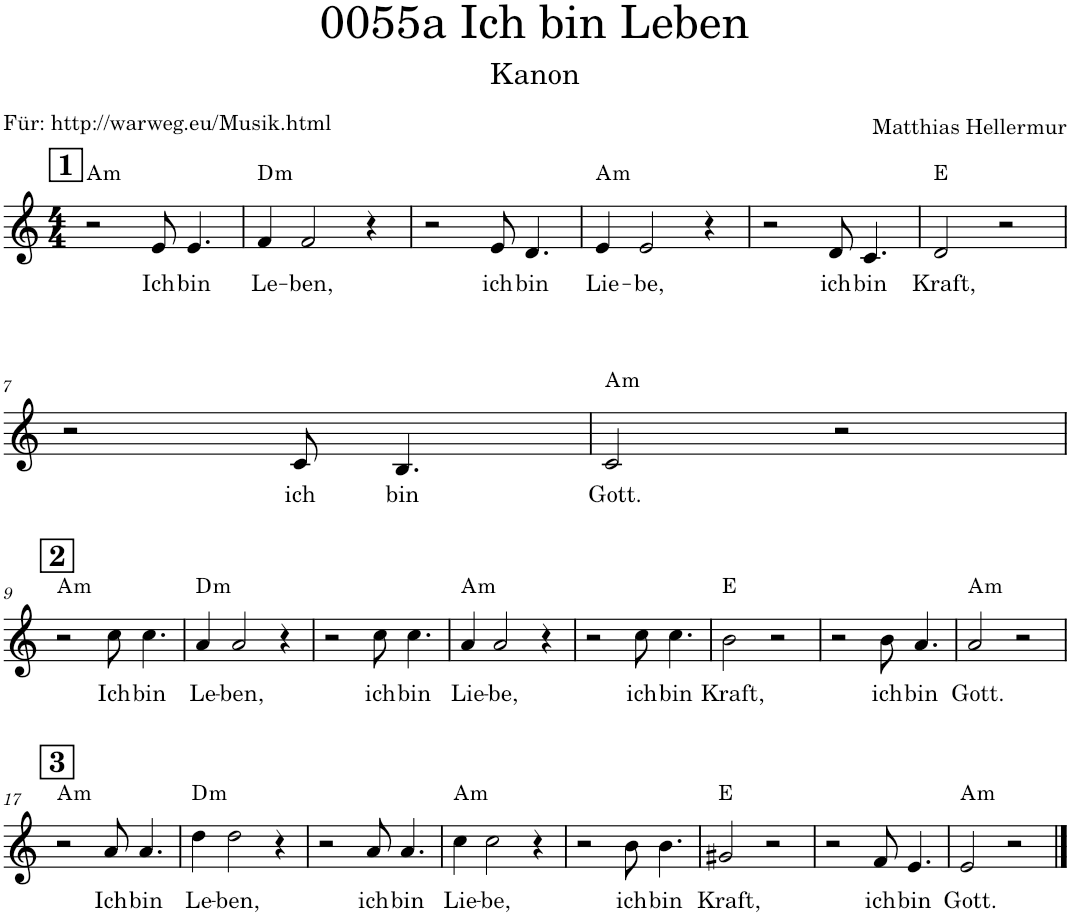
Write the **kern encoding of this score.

**kern	**text	**harte
*part1	*part1	*part1
*staff1	*staff1	*
*I"Stimme	*	*
*I'St.	*	*
*clefG2	*	*
*k[]	*	*
*M4/4	*	*
!!LO:REH:place=s1:a:B:cj:fs=14:t=1
=1	=1	=1
!	!	!LO:H:kt=m
2r	.	A:min
!	!LO:LY:b	!
8e/	Ich	.
!	!LO:LY:b	!
4.e/	bin	.
=2	=2	=2
!	!LO:LY:b	!LO:H:kt=m
4f/	Le-	D:min
!	!LO:LY:b	!
2f/	-ben,	.
4r	.	.
=3	=3	=3
2r	.	.
!	!LO:LY:b	!
8e/	ich	.
!	!LO:LY:b	!
4.d/	bin	.
=4	=4	=4
!	!LO:LY:b	!LO:H:kt=m
4e/	Lie-	A:min
!	!LO:LY:b	!
2e/	-be,	.
4r	.	.
=5	=5	=5
2r	.	.
!	!LO:LY:b	!
8d/	ich	.
!	!LO:LY:b	!
4.c/	bin	.
=6	=6	=6
!	!LO:LY:b	!
2d/	Kraft,	E:maj
2r	.	.
!!LO:LB:g=z
=7	=7	=7
2r	.	.
!	!LO:LY:b	!
8c/	ich	.
!	!LO:LY:b	!
4.B/	bin	.
=8	=8	=8
!	!LO:LY:b	!LO:H:kt=m
2c/	Gott.	A:min
2r	.	.
!!LO:LB:g=z
!!LO:REH:place=s1:a:B:cj:fs=14:t=2
=9	=9	=9
!	!	!LO:H:kt=m
2r	.	A:min
!	!LO:LY:b	!
8cc\	Ich	.
!	!LO:LY:b	!
4.cc\	bin	.
=10	=10	=10
!	!LO:LY:b	!LO:H:kt=m
4a/	Le-	D:min
!	!LO:LY:b	!
2a/	-ben,	.
4r	.	.
=11	=11	=11
2r	.	.
!	!LO:LY:b	!
8cc\	ich	.
!	!LO:LY:b	!
4.cc\	bin	.
=12	=12	=12
!	!LO:LY:b	!LO:H:kt=m
4a/	Lie-	A:min
!	!LO:LY:b	!
2a/	-be,	.
4r	.	.
=13	=13	=13
2r	.	.
!	!LO:LY:b	!
8cc\	ich	.
!	!LO:LY:b	!
4.cc\	bin	.
=14	=14	=14
!	!LO:LY:b	!
2b\	Kraft,	E:maj
2r	.	.
=15	=15	=15
2r	.	.
!	!LO:LY:b	!
8b\	ich	.
!	!LO:LY:b	!
4.a/	bin	.
=16	=16	=16
!	!LO:LY:b	!LO:H:kt=m
2a/	Gott.	A:min
2r	.	.
!!LO:LB:g=z
!!LO:REH:place=s1:a:B:cj:fs=14:t=3
=17	=17	=17
!	!	!LO:H:kt=m
2r	.	A:min
!	!LO:LY:b	!
8a/	Ich	.
!	!LO:LY:b	!
4.a/	bin	.
=18	=18	=18
!	!LO:LY:b	!LO:H:kt=m
4dd\	Le-	D:min
!	!LO:LY:b	!
2dd\	-ben,	.
4r	.	.
=19	=19	=19
2r	.	.
!	!LO:LY:b	!
8a/	ich	.
!	!LO:LY:b	!
4.a/	bin	.
=20	=20	=20
!	!LO:LY:b	!LO:H:kt=m
4cc\	Lie-	A:min
!	!LO:LY:b	!
2cc\	-be,	.
4r	.	.
=21	=21	=21
2r	.	.
!	!LO:LY:b	!
8b\	ich	.
!	!LO:LY:b	!
4.b\	bin	.
=22	=22	=22
!	!LO:LY:b	!
2g#X/	Kraft,	E:maj
2r	.	.
=23	=23	=23
2r	.	.
!	!LO:LY:b	!
8f/	ich	.
!	!LO:LY:b	!
4.e/	bin	.
=24	=24	=24
!	!LO:LY:b	!LO:H:kt=m
2e/	Gott.	A:min
2r	.	.
==	==	==
*-	*-	*-
